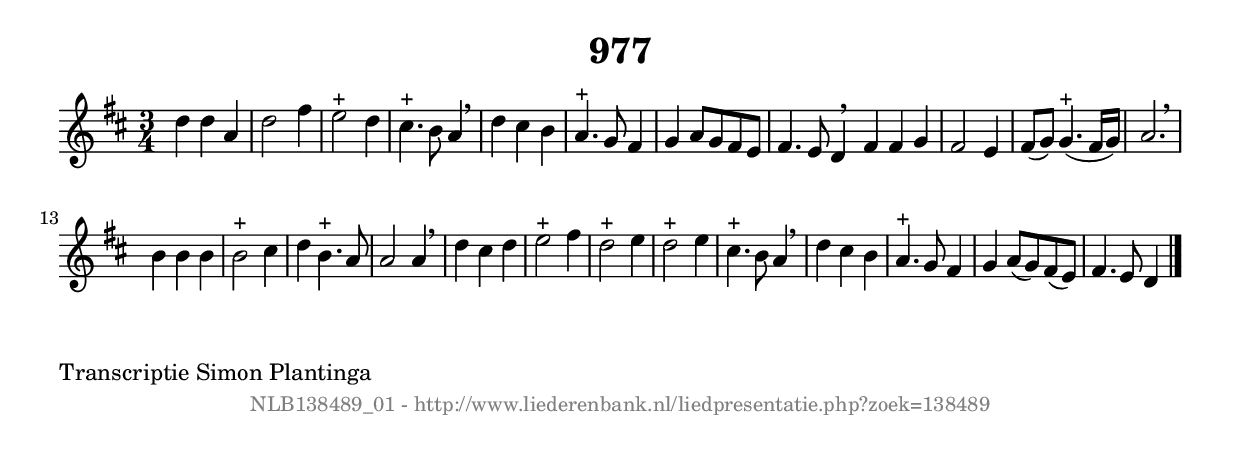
%
% produced by wce2krn 1.64 (7 June 2014)
%
\version"2.16"
#(append! paper-alist '(("long" . (cons (* 210 mm) (* 2000 mm)))))
#(set-default-paper-size "long")
sb = {\breathe}
mBreak = {\breathe }
bBreak = {\breathe }
x = {\once\override NoteHead #'style = #'cross }
gl=\glissando
itime={\override Staff.TimeSignature #'stencil = ##f }
ficta = {\once\set suggestAccidentals = ##t}
fine = {\once\override Score.RehearsalMark #'self-alignment-X = #1 \mark \markup {\italic{Fine}}}
dc = {\once\override Score.RehearsalMark #'self-alignment-X = #1 \mark \markup {\italic{D.C.}}}
dcf = {\once\override Score.RehearsalMark #'self-alignment-X = #1 \mark \markup {\italic{D.C. al Fine}}}
dcc = {\once\override Score.RehearsalMark #'self-alignment-X = #1 \mark \markup {\italic{D.C. al Coda}}}
ds = {\once\override Score.RehearsalMark #'self-alignment-X = #1 \mark \markup {\italic{D.S.}}}
dsf = {\once\override Score.RehearsalMark #'self-alignment-X = #1 \mark \markup {\italic{D.S. al Fine}}}
dsc = {\once\override Score.RehearsalMark #'self-alignment-X = #1 \mark \markup {\italic{D.S. al Coda}}}
pv = {\set Score.repeatCommands = #'((volta "1"))}
sv = {\set Score.repeatCommands = #'((volta "2"))}
tv = {\set Score.repeatCommands = #'((volta "3"))}
qv = {\set Score.repeatCommands = #'((volta "4"))}
xv = {\set Score.repeatCommands = #'((volta #f))}
\header{ tagline = ""
title = "977"
}
\score {{
\key d \major
\relative g'
{
\set melismaBusyProperties = #'()
\time 3/4
\tempo 4=120
\override Score.MetronomeMark #'transparent = ##t
\override Score.RehearsalMark #'break-visibility = #(vector #t #t #f)
d'4 d4 a4 | d2 fis4 | e2^"+" d4 | cis4.^"+" b8 a4 \sb | d4 cis4 b4 | a4.^"+" g8 fis4 | g4 a8 g8 fis8 e8 | fis4. e8 d4 \bar ":|:" \bBreak
fis4 fis4 g4 | fis2 e4 | fis8( g8) g4.(^"+" fis16 g16) | a2. \sb | b4 b4 b4 | b2^"+" cis4 | d4 b4.^"+" a8 | a2 a4 | \mBreak \bar "|"
d4 cis4 d4 | e2^"+" fis4 | d2^"+" e4 | d2^"+" e4 | cis4.^"+" b8 a4 \sb | d4 cis4 b4 | a4.^"+" g8 fis4 | g4 a8( g8) fis8( e8) | fis4. e8 d4 \bar "|."
 }}
 \midi { }
 \layout {
            indent = 0.0\cm
}
}
\markup { \wordwrap-string #" 
Transcriptie Simon Plantinga
"}
\markup { \vspace #0 } \markup { \with-color #grey \fill-line { \center-column { \smaller "NLB138489_01 - http://www.liederenbank.nl/liedpresentatie.php?zoek=138489" } } }
